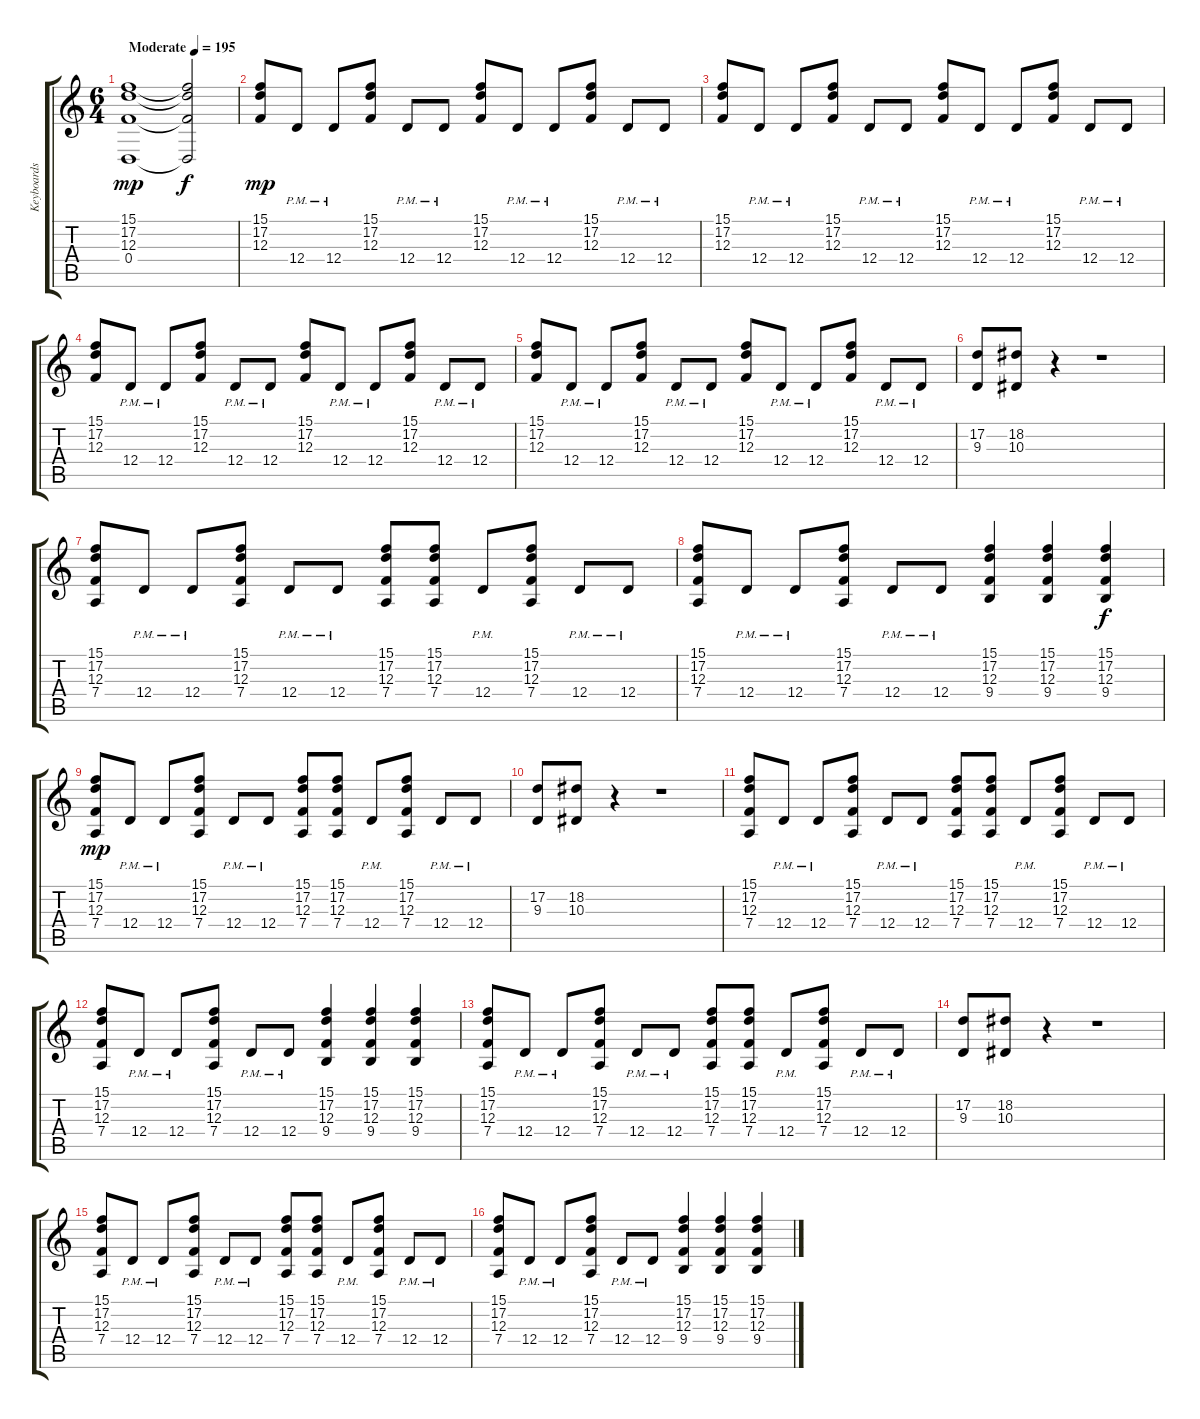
\track ("Keyboards" "Keyboards") {instrument stringensemble1}
\staff {score tabs}
\tuning (D4 A3 F3 D3 A2 D2) {hide}
\ts (6 4)
\tempo (195 "Moderate")
\clef g2
\ks c
(15.1 17.2 12.3 0.4).1{dy mp volume 10 instrument drawbarorgan} (15.1{t} 17.2{t} 12.3{t} 0.4{t}).2{dy f} |
(15.1 17.2 12.3).8{dy mp} 12.4{pm}.8 12.4{pm}.8 (15.1 17.2 12.3).8 12.4{pm}.8 12.4{pm}.8 (15.1 17.2 12.3).8 12.4{pm}.8 12.4{pm}.8 (15.1 17.2 12.3).8 12.4{pm}.8 12.4{pm}.8 |
(15.1 17.2 12.3).8 12.4{pm}.8 12.4{pm}.8 (15.1 17.2 12.3).8 12.4{pm}.8 12.4{pm}.8 (15.1 17.2 12.3).8 12.4{pm}.8 12.4{pm}.8 (15.1 17.2 12.3).8 12.4{pm}.8 12.4{pm}.8 |
(15.1 17.2 12.3).8 12.4{pm}.8 12.4{pm}.8 (15.1 17.2 12.3).8 12.4{pm}.8 12.4{pm}.8 (15.1 17.2 12.3).8 12.4{pm}.8 12.4{pm}.8 (15.1 17.2 12.3).8 12.4{pm}.8 12.4{pm}.8 |
(15.1 17.2 12.3).8 12.4{pm}.8 12.4{pm}.8 (15.1 17.2 12.3).8 12.4{pm}.8 12.4{pm}.8 (15.1 17.2 12.3).8 12.4{pm}.8 12.4{pm}.8 (15.1 17.2 12.3).8 12.4{pm}.8 12.4{pm}.8 |
(17.2 9.3).8 (18.2 10.3).8 r.4 r.1 |
(15.1 17.2 12.3 7.4).8{volume 14} 12.4{pm}.8 12.4{pm}.8 (15.1 17.2 12.3 7.4).8 12.4{pm}.8 12.4{pm}.8 (15.1 17.2 12.3 7.4).8 (15.1 17.2 12.3 7.4).8 12.4{pm}.8 (15.1 17.2 12.3 7.4).8 12.4{pm}.8 12.4{pm}.8 |
(15.1 17.2 12.3 7.4).8 12.4{pm}.8 12.4{pm}.8 (15.1 17.2 12.3 7.4).8 12.4{pm}.8 12.4{pm}.8 (15.1 17.2 12.3 9.4).4 (15.1 17.2 12.3 9.4).4 (15.1 17.2 12.3 9.4).4{dy f} |
(15.1 17.2 12.3 7.4).8{dy mp} 12.4{pm}.8 12.4{pm}.8 (15.1 17.2 12.3 7.4).8 12.4{pm}.8 12.4{pm}.8 (15.1 17.2 12.3 7.4).8 (15.1 17.2 12.3 7.4).8 12.4{pm}.8 (15.1 17.2 12.3 7.4).8 12.4{pm}.8 12.4{pm}.8 |
(17.2 9.3).8 (18.2 10.3).8 r.4 r.1 |
(15.1 17.2 12.3 7.4).8 12.4{pm}.8 12.4{pm}.8 (15.1 17.2 12.3 7.4).8 12.4{pm}.8 12.4{pm}.8 (15.1 17.2 12.3 7.4).8 (15.1 17.2 12.3 7.4).8 12.4{pm}.8 (15.1 17.2 12.3 7.4).8 12.4{pm}.8 12.4{pm}.8 |
(15.1 17.2 12.3 7.4).8 12.4{pm}.8 12.4{pm}.8 (15.1 17.2 12.3 7.4).8 12.4{pm}.8 12.4{pm}.8 (15.1 17.2 12.3 9.4).4 (15.1 17.2 12.3 9.4).4 (15.1 17.2 12.3 9.4).4 |
(15.1 17.2 12.3 7.4).8 12.4{pm}.8 12.4{pm}.8 (15.1 17.2 12.3 7.4).8 12.4{pm}.8 12.4{pm}.8 (15.1 17.2 12.3 7.4).8 (15.1 17.2 12.3 7.4).8 12.4{pm}.8 (15.1 17.2 12.3 7.4).8 12.4{pm}.8 12.4{pm}.8 |
(17.2 9.3).8 (18.2 10.3).8 r.4 r.1 |
(15.1 17.2 12.3 7.4).8 12.4{pm}.8 12.4{pm}.8 (15.1 17.2 12.3 7.4).8 12.4{pm}.8 12.4{pm}.8 (15.1 17.2 12.3 7.4).8 (15.1 17.2 12.3 7.4).8 12.4{pm}.8 (15.1 17.2 12.3 7.4).8 12.4{pm}.8 12.4{pm}.8 |
(15.1 17.2 12.3 7.4).8 12.4{pm}.8 12.4{pm}.8 (15.1 17.2 12.3 7.4).8 12.4{pm}.8 12.4{pm}.8 (15.1 17.2 12.3 9.4).4 (15.1 17.2 12.3 9.4).4 (15.1 17.2 12.3 9.4).4
